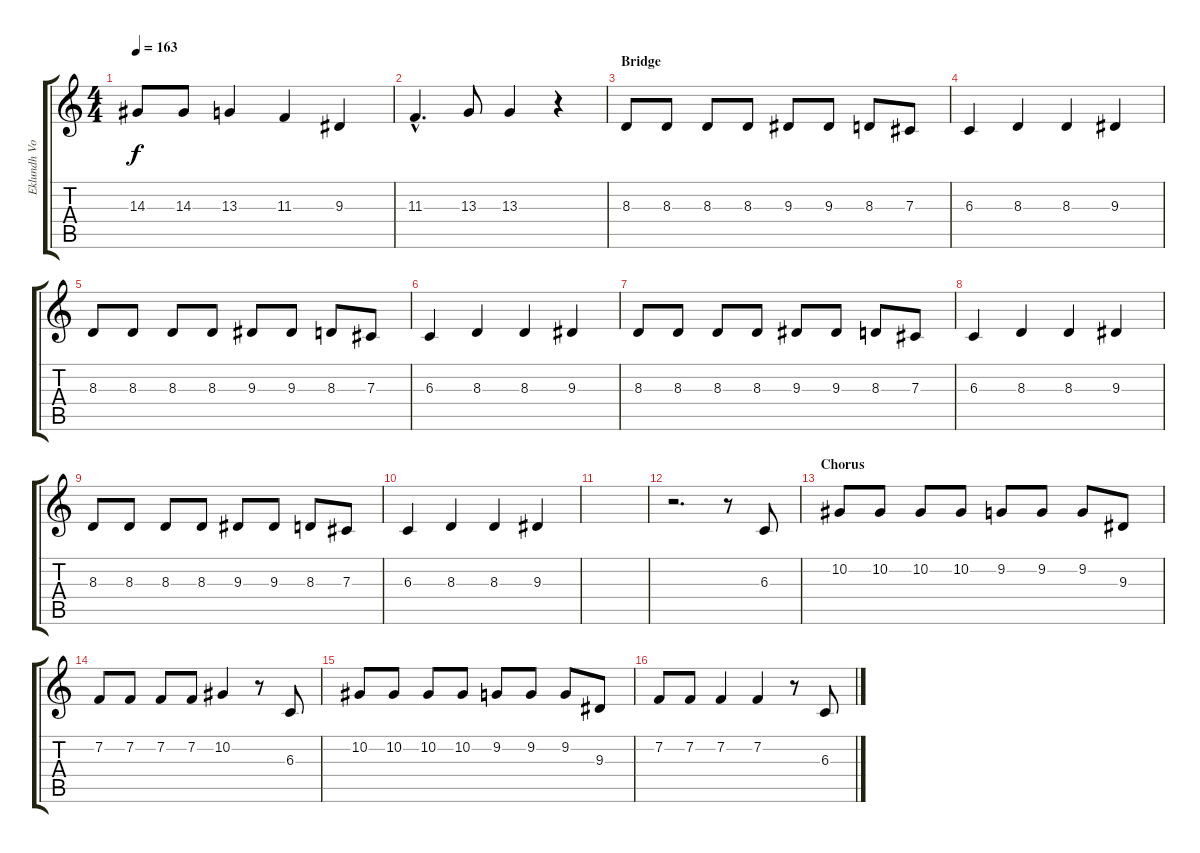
\track ("Eklundh Vocals" "Eklundh Vo") {instrument lead8bassandlead}
\staff {score tabs}
\tuning (Eb4 Bb3 Gb3 Db3 Ab2 Eb2) {hide}
\ts (4 4)
\tempo 163
\clef g2
\ks c
14.3.8{dy f} 14.3.8 13.3.4 11.3.4 9.3.4 |
11.3{hac}.4{d} 13.3.8 13.3.4 r.4 |
\section ("" "Bridge")
8.3.8 8.3.8 8.3.8 8.3.8 9.3.8 9.3.8 8.3.8 7.3.8 |
6.3.4 8.3.4 8.3.4 9.3.4 |
8.3.8 8.3.8 8.3.8 8.3.8 9.3.8 9.3.8 8.3.8 7.3.8 |
6.3.4 8.3.4 8.3.4 9.3.4 |
8.3.8 8.3.8 8.3.8 8.3.8 9.3.8 9.3.8 8.3.8 7.3.8 |
6.3.4 8.3.4 8.3.4 9.3.4 |
8.3.8 8.3.8 8.3.8 8.3.8 9.3.8 9.3.8 8.3.8 7.3.8 |
6.3.4 8.3.4 8.3.4 9.3.4 |
|
r.2{d} r.8 6.3.8 |
\section ("" "Chorus")
10.2.8 10.2.8 10.2.8 10.2.8 9.2.8 9.2.8 9.2.8 9.3.8 |
7.2.8 7.2.8 7.2.8 7.2.8 10.2.4 r.8 6.3.8 |
10.2.8 10.2.8 10.2.8 10.2.8 9.2.8 9.2.8 9.2.8 9.3.8 |
7.2.8 7.2.8 7.2.4 7.2.4 r.8 6.3.8
